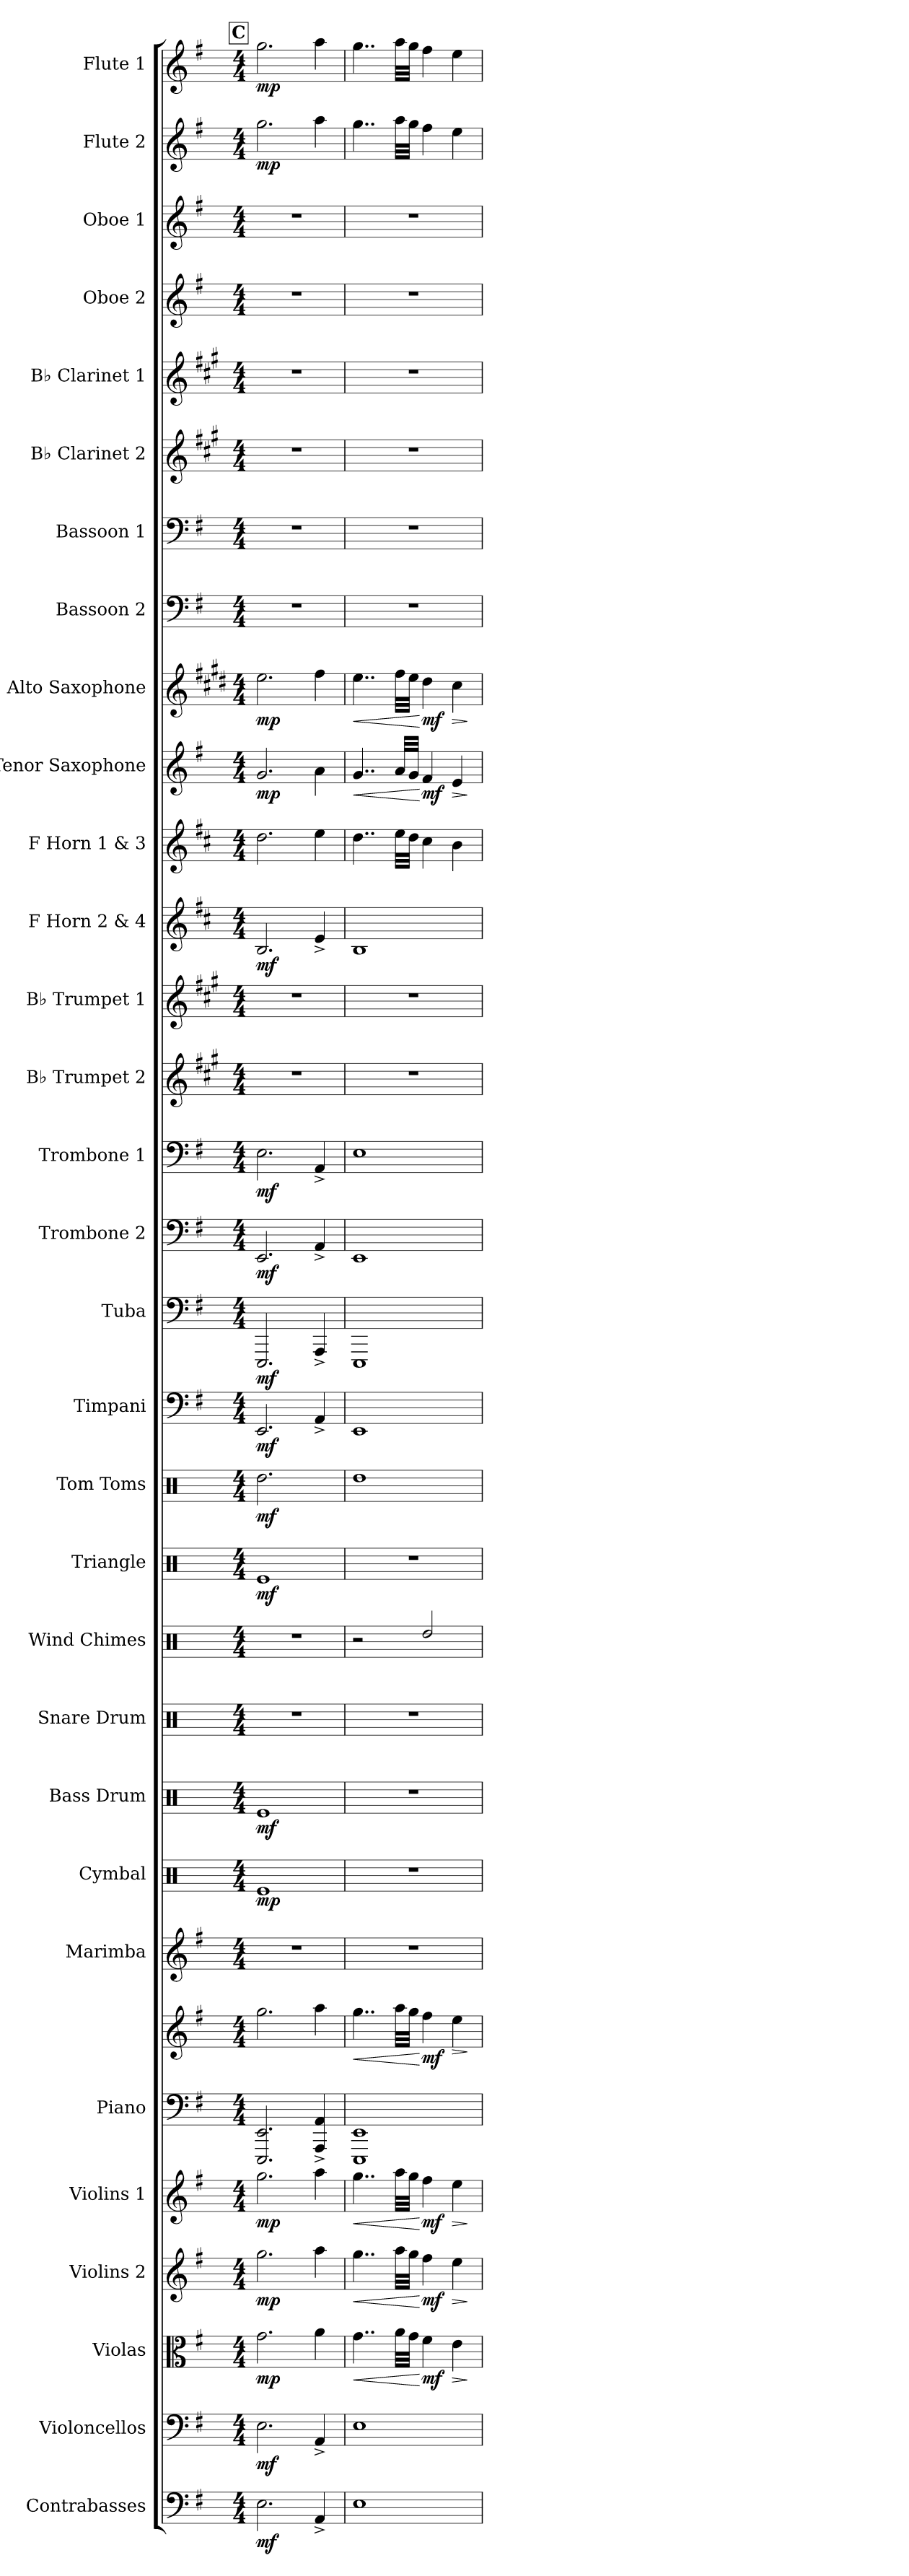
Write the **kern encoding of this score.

**kern	**dynam	**kern	**dynam	**kern	**dynam	**kern	**dynam	**kern	**dynam	**kern	**kern	**dynam	**kern	**kern	**dynam	**kern	**dynam	**kern	**kern	**kern	**dynam	**kern	**dynam	**kern	**dynam	**kern	**dynam	**kern	**dynam	**kern	**dynam	**kern	**kern	**kern	**dynam	**kern	**dynam	**kern	**dynam	**kern	**dynam	**kern	**kern	**kern	**kern	**kern	**kern	**kern	**dynam	**kern	**dynam
*part31	*part31	*part30	*part30	*part29	*part29	*part28	*part28	*part27	*part27	*part26	*part26	*part26	*part25	*part24	*part24	*part23	*part23	*part22	*part21	*part20	*part20	*part19	*part19	*part18	*part18	*part17	*part17	*part16	*part16	*part15	*part15	*part14	*part13	*part12	*part12	*part11	*part11	*part10	*part10	*part9	*part9	*part8	*part7	*part6	*part5	*part4	*part3	*part2	*part2	*part1	*part1
*staff32	*staff32	*staff31	*staff31	*staff30	*staff30	*staff29	*staff29	*staff28	*staff28	*staff27	*staff26	*staff26/27	*staff25	*staff24	*staff24	*staff23	*staff23	*staff22	*staff21	*staff20	*staff20	*staff19	*staff19	*staff18	*staff18	*staff17	*staff17	*staff16	*staff16	*staff15	*staff15	*staff14	*staff13	*staff12	*staff12	*staff11	*staff11	*staff10	*staff10	*staff9	*staff9	*staff8	*staff7	*staff6	*staff5	*staff4	*staff3	*staff2	*staff2	*staff1	*staff1
*I"Contrabasses	*	*I"Violoncellos	*	*I"Violas	*	*I"Violins 2	*	*I"Violins 1	*	*I"Piano	*	*	*I"Marimba	*I"Cymbal	*	*I"Bass Drum	*	*I"Snare Drum	*I"Wind Chimes	*I"Triangle	*	*I"Tom Toms	*	*I"Timpani	*	*I"Tuba	*	*I"Trombone 2	*	*I"Trombone 1	*	*I"B♭ Trumpet 2	*I"B♭ Trumpet 1	*I"F Horn 2 &amp; 4	*	*I"F Horn 1 &amp; 3	*	*I"Tenor Saxophone	*	*I"Alto Saxophone	*	*I"Bassoon 2	*I"Bassoon 1	*I"B♭ Clarinet 2	*I"B♭ Clarinet 1	*I"Oboe 2	*I"Oboe 1	*I"Flute 2	*	*I"Flute 1	*
*I'Cbs.	*	*I'Vcs.	*	*I'Vlas.	*	*I'Vlns. 2	*	*I'Vlns. 1	*	*I'Pno.	*	*	*I'Mrm.	*I'Cym.	*	*I'B. Dr.	*	*I'Sn. Dr.	*I'Wd. Ch.	*I'Trgl.	*	*I'Toms	*	*I'Timp.	*	*I'Tba.	*	*I'Tbn. 2	*	*I'Tbn. 1	*	*I'B♭ Tpt. 2	*I'B♭ Tpt. 1	*I'F Hn. 2 4	*	*I'F Hn. 1 3	*	*I'T. Sax.	*	*I'A. Sax.	*	*I'Bsn. 2	*I'Bsn. 1	*I'B♭ Cl. 2	*I'B♭ Cl. 1	*I'Ob. 2	*I'Ob. 1	*I'Fl. 2	*	*I'Fl. 1	*
*clefF4	*	*clefF4	*	*clefC3	*	*clefG2	*	*clefG2	*	*clefF4	*clefG2	*	*clefG2	*clefX	*	*clefX	*	*clefX	*clefX	*clefX	*	*clefX	*	*clefF4	*	*clefF4	*	*clefF4	*	*clefF4	*	*clefG2	*clefG2	*clefG2	*	*clefG2	*	*clefG2	*	*clefG2	*	*clefF4	*clefF4	*clefG2	*clefG2	*clefG2	*clefG2	*clefG2	*	*clefG2	*
*ITrd7c12	*	*	*	*	*	*	*	*	*	*	*	*	*	*	*	*	*	*	*	*	*	*	*	*	*	*	*	*	*	*	*	*ITrd1c2	*ITrd1c2	*ITrd4c7	*	*ITrd4c7	*	*ITrd8c14	*	*ITrd5c9	*	*	*	*ITrd1c2	*ITrd1c2	*	*	*	*	*	*
*k[f#]	*	*k[f#]	*	*k[f#]	*	*k[f#]	*	*k[f#]	*	*k[f#]	*k[f#]	*	*k[f#]	*k[]	*	*k[]	*	*k[]	*k[]	*k[]	*	*k[]	*	*k[f#]	*	*k[f#]	*	*k[f#]	*	*k[f#]	*	*k[f#]	*k[f#]	*k[f#]	*	*k[f#]	*	*k[f#]	*	*k[f#]	*	*k[f#]	*k[f#]	*k[f#]	*k[f#]	*k[f#]	*k[f#]	*k[f#]	*	*k[f#]	*
*M4/4	*	*M4/4	*	*M4/4	*	*M4/4	*	*M4/4	*	*M4/4	*M4/4	*	*M4/4	*M4/4	*	*M4/4	*	*M4/4	*M4/4	*M4/4	*	*M4/4	*	*M4/4	*	*M4/4	*	*M4/4	*	*M4/4	*	*M4/4	*M4/4	*M4/4	*	*M4/4	*	*M4/4	*	*M4/4	*	*M4/4	*M4/4	*M4/4	*M4/4	*M4/4	*M4/4	*M4/4	*	*M4/4	*
*MM60	*	*MM60	*	*MM60	*	*MM60	*	*MM60	*	*MM60	*MM60	*	*MM60	*MM60	*	*MM60	*	*MM60	*MM60	*MM60	*	*MM60	*	*MM60	*	*MM60	*	*MM60	*	*MM60	*	*MM60	*MM60	*MM60	*	*MM60	*	*MM60	*	*MM60	*	*MM60	*MM60	*MM60	*MM60	*MM60	*MM60	*MM60	*	*MM60	*
!!LO:REH:place=s1:a:B:fs=14:t=C
=27	=27	=27	=27	=27	=27	=27	=27	=27	=27	=27	=27	=27	=27	=27	=27	=27	=27	=27	=27	=27	=27	=27	=27	=27	=27	=27	=27	=27	=27	=27	=27	=27	=27	=27	=27	=27	=27	=27	=27	=27	=27	=27	=27	=27	=27	=27	=27	=27	=27	=27	=27
!	!LO:DY:b	!	!LO:DY:b	!	!LO:DY:b	!	!LO:DY:b	!	!LO:DY:b	!	!	!LO:DY:b=2	!	!	!	!	!	!	!	!	!	!	!	!	!	!	!	!	!	!	!	!	!	!	!	!	!	!	!	!	!	!	!	!	!	!	!	!	!	!	!
!	!	!	!	!	!	!	!	!	!	!	!	!LO:DY:n=1:b	!	!	!LO:DY:b	!	!LO:DY:b	!	!	!	!LO:DY:b	!	!LO:DY:b	!	!LO:DY:b	!	!LO:DY:b	!	!LO:DY:b	!	!LO:DY:b	!	!	!	!LO:DY:b	!	!LO:DY:b	!	!	!	!	!	!	!	!	!	!	!	!	!	!
!	!	!	!	!	!	!	!	!	!	!	!	!	!	!	!	!	!	!	!	!	!	!	!	!	!	!	!	!	!	!	!	!	!	!	!	!	!LO:DY:n=1:b	!	!LO:DY:b	!	!LO:DY:b	!	!	!	!	!	!	!	!LO:DY:b	!	!LO:DY:b
2.EE\	mf	2.E\	mf	2.g\	mp	2.gg\	mp	2.gg\	mp	2.EEE/ 2.EE/	2.gg\	mf mp	1r	1Re	mp	1Re	mf	1r	1r	1Re	mf	2.Rdd\	mf	2.EE/	mf	2.EEE/	mf	2.EE/	mf	2.E\	mf	1r	1r	2.E/	mf	2.g\	mp mp	2.G/	mp	2.g\	mp	1r	1r	1r	1r	1r	1r	2.gg\	mp	2.gg\	mp
4AAA^/	.	4AA^/	.	4a\	.	4aa\	.	4aa\	.	4AAA/^ 4AA/^	4aa\	.	.	.	.	.	.	.	.	.	.	4R^\	.	4AA^/	.	4AAA^/	.	4AA^/	.	4AA^/	.	.	.	4A^/	.	4a\	.	4A\	.	4a\	.	.	.	.	.	.	.	4aa\	.	4aa\	.
=28	=28	=28	=28	=28	=28	=28	=28	=28	=28	=28	=28	=28	=28	=28	=28	=28	=28	=28	=28	=28	=28	=28	=28	=28	=28	=28	=28	=28	=28	=28	=28	=28	=28	=28	=28	=28	=28	=28	=28	=28	=28	=28	=28	=28	=28	=28	=28	=28	=28	=28	=28
!	!	!	!	!	!LO:HP:b	!	!LO:HP:b	!	!LO:HP:b	!	!	!LO:HP:b	!	!	!	!	!	!	!	!	!	!	!	!	!	!	!	!	!	!	!	!	!	!	!	!	!	!	!LO:HP:b	!	!LO:HP:b	!	!	!	!	!	!	!	!	!	!
1EE	.	1E	.	4..g\	<	4..gg\	<	4..gg\	<	1EEE 1EE	4..gg\	<	1r	1r	.	1r	.	1r	2r	1r	.	1Rdd	.	1EE	.	1EEE	.	1EE	.	1E	.	1r	1r	1E	.	4..g\	.	4..G/	<	4..g\	<	1r	1r	1r	1r	1r	1r	4..gg\	.	4..gg\	.
.	.	.	.	32a\LLL	.	32aa\LLL	.	32aa\LLL	.	.	32aa\LLL	.	.	.	.	.	.	.	.	.	.	.	.	.	.	.	.	.	.	.	.	.	.	.	.	32a\LLL	.	32A/LLL	.	32a\LLL	.	.	.	.	.	.	.	32aa\LLL	.	32aa\LLL	.
.	.	.	.	32g\JJJ	.	32gg\JJJ	.	32gg\JJJ	.	.	32gg\JJJ	.	.	.	.	.	.	.	.	.	.	.	.	.	.	.	.	.	.	.	.	.	.	.	.	32g\JJJ	.	32G/JJJ	.	32g\JJJ	.	.	.	.	.	.	.	32gg\JJJ	.	32gg\JJJ	.
!	!	!	!	!	!LO:DY:n=1:b	!	!LO:DY:n=1:b	!	!LO:DY:n=1:b	!	!	!LO:DY:n=1:b	!	!	!	!	!	!	!	!	!	!	!	!	!	!	!	!	!	!	!	!	!	!	!	!	!	!	!LO:DY:n=1:b	!	!LO:DY:n=1:b	!	!	!	!	!	!	!	!	!	!
.	.	.	.	4f#\	[ mf	4ff#\	[ mf	4ff#\	[ mf	.	4ff#\	[ mf	.	.	.	.	.	.	2Rdd/	.	.	.	.	.	.	.	.	.	.	.	.	.	.	.	.	4f#\	.	4F#/	[ mf	4f#\	[ mf	.	.	.	.	.	.	4ff#\	.	4ff#\	.
!	!	!	!	!	!LO:HP:b	!	!LO:HP:b	!	!LO:HP:b	!	!	!LO:HP:b	!	!	!	!	!	!	!	!	!	!	!	!	!	!	!	!	!	!	!	!	!	!	!	!	!	!	!LO:HP:b	!	!LO:HP:b	!	!	!	!	!	!	!	!	!	!
.	.	.	.	4e\	>	4ee\	>	4ee\	>	.	4ee\	>	.	.	.	.	.	.	.	.	.	.	.	.	.	.	.	.	.	.	.	.	.	.	.	4e\	.	4E/	>	4e\	>	.	.	.	.	.	.	4ee\	.	4ee\	.
.	.	.	.	.	]	.	]	.	]	.	.	]	.	.	.	.	.	.	.	.	.	.	.	.	.	.	.	.	.	.	.	.	.	.	.	.	.	.	]	.	]	.	.	.	.	.	.	.	.	.	.
=	=	=	=	=	=	=	=	=	=	=	=	=	=	=	=	=	=	=	=	=	=	=	=	=	=	=	=	=	=	=	=	=	=	=	=	=	=	=	=	=	=	=	=	=	=	=	=	=	=	=	=
*-	*-	*-	*-	*-	*-	*-	*-	*-	*-	*-	*-	*-	*-	*-	*-	*-	*-	*-	*-	*-	*-	*-	*-	*-	*-	*-	*-	*-	*-	*-	*-	*-	*-	*-	*-	*-	*-	*-	*-	*-	*-	*-	*-	*-	*-	*-	*-	*-	*-	*-	*-
